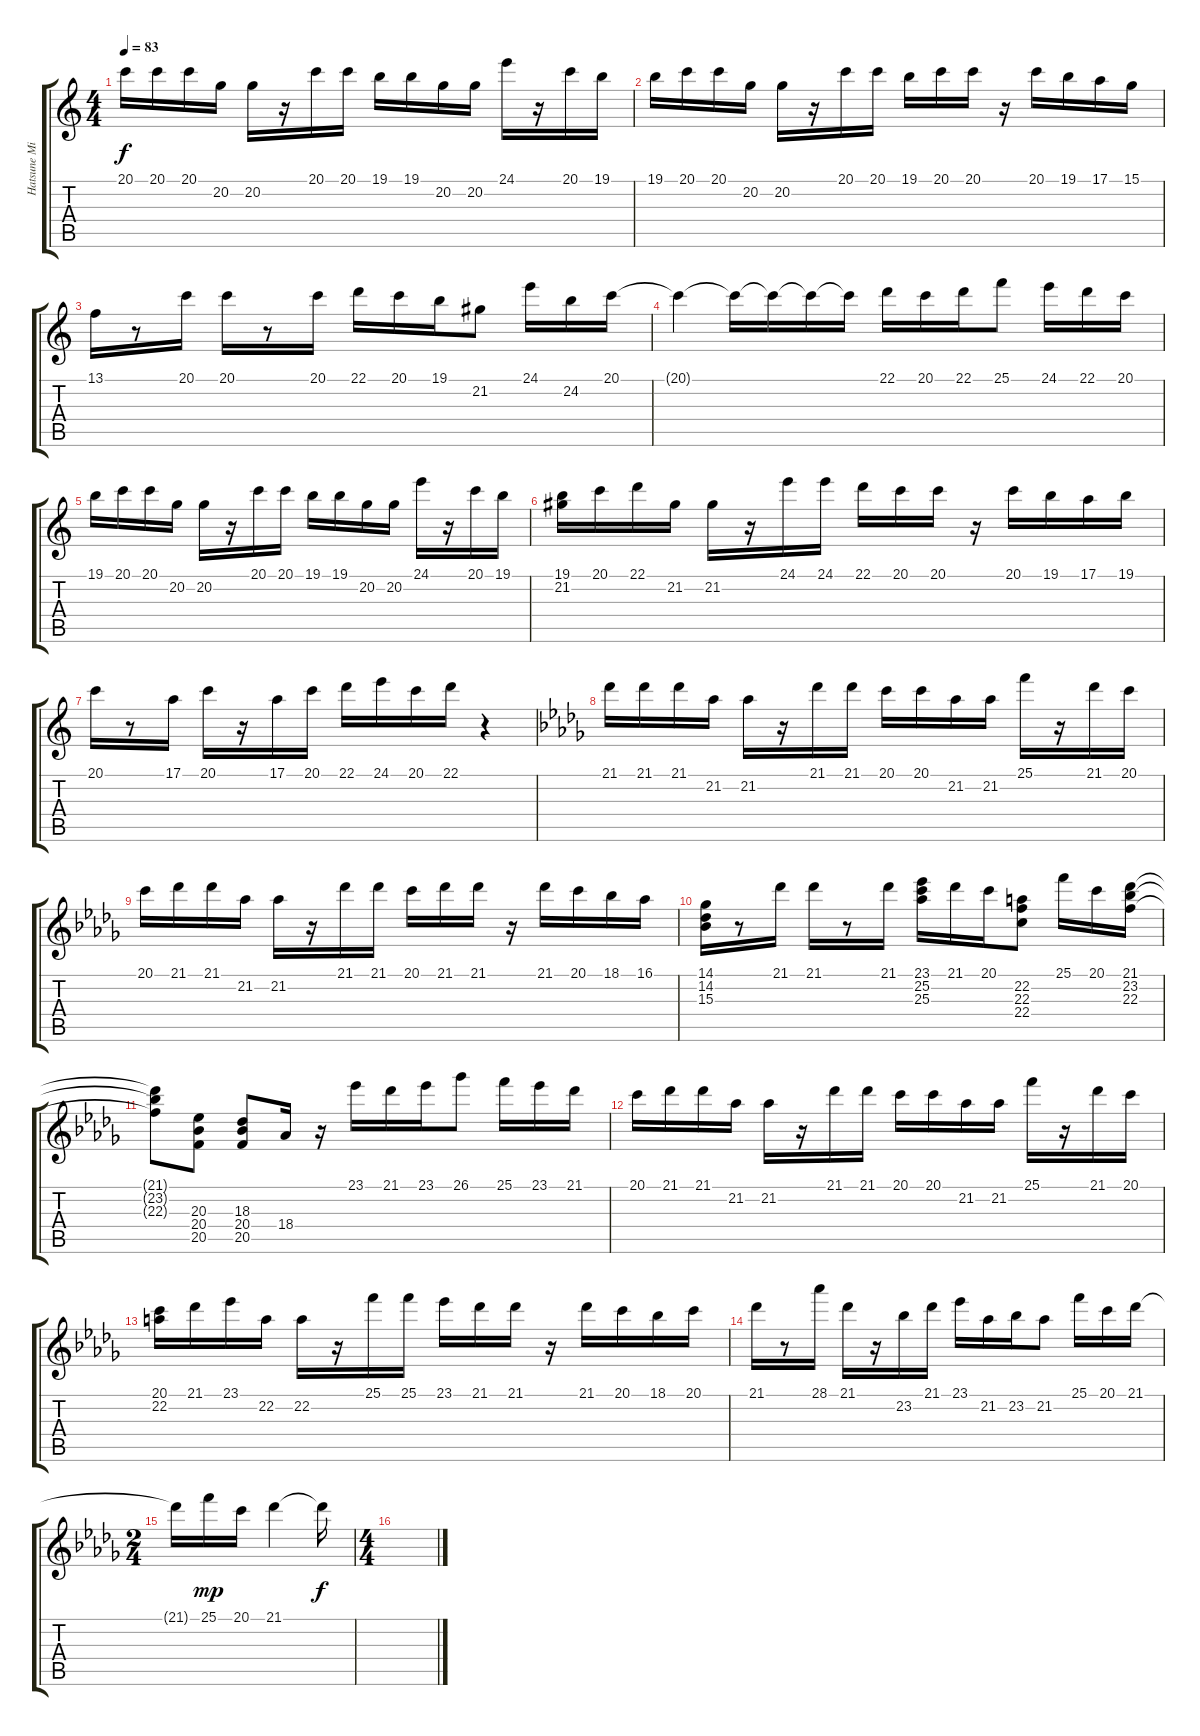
\track ("Hatsune Miku" "Hatsune Mi") {instrument lead1square}
\staff {score tabs}
\tuning (E4 B3 G3 D3 A2 E2) {hide}
\ts (4 4)
\tempo 83
\clef g2
\ks c
20.1.16{dy f} 20.1.16 20.1.16 20.2.16 20.2.16 r.16 20.1.16 20.1.16 19.1.16 19.1.16 20.2.16 20.2.16 24.1.16 r.16 20.1.16 19.1.16 |
19.1.16 20.1.16 20.1.16 20.2.16 20.2.16 r.16 20.1.16 20.1.16 19.1.16 20.1.16 20.1.16 r.16 20.1.16 19.1.16 17.1.16 15.1.16 |
13.1.16 r.8 20.1.16 20.1.16 r.8 20.1.16 22.1.16 20.1.16 19.1.16 21.2.8 24.1.16 24.2.16 20.1.16 |
20.1{t}.4 20.1{t}.16 20.1{t}.16 20.1{t}.16 20.1{t}.16 22.1.16 20.1.16 22.1.16 25.1.8 24.1.16 22.1.16 20.1.16 |
19.1.16 20.1.16 20.1.16 20.2.16 20.2.16 r.16 20.1.16 20.1.16 19.1.16 19.1.16 20.2.16 20.2.16 24.1.16 r.16 20.1.16 19.1.16 |
(19.1 21.2).16 20.1.16 22.1.16 21.2.16 21.2.16 r.16 24.1.16 24.1.16 22.1.16 20.1.16 20.1.16 r.16 20.1.16 19.1.16 17.1.16 19.1.16 |
20.1.16 r.8 17.1.16 20.1.16 r.16 17.1.16 20.1.16 22.1.16 24.1.16 20.1.16 22.1.16 r.4 |
\ks db
21.1.16 21.1.16 21.1.16 21.2.16 21.2.16 r.16 21.1.16 21.1.16 20.1.16 20.1.16 21.2.16 21.2.16 25.1.16 r.16 21.1.16 20.1.16 |
20.1.16 21.1.16 21.1.16 21.2.16 21.2.16 r.16 21.1.16 21.1.16 20.1.16 21.1.16 21.1.16 r.16 21.1.16 20.1.16 18.1.16 16.1.16 |
(14.1 14.2 15.3).16 r.8 21.1.16 21.1.16 r.8 21.1.16 (23.1 25.2 25.3).16 21.1.16 20.1.16 (22.2 22.3 22.4).8 25.1.16 20.1.16 (21.1 23.2 22.3).16 |
(21.1{t} 23.2{t} 22.3{t}).8 (20.3 20.4 20.5).8 (18.3 20.4 20.5).8 18.4.16 r.16 23.1.16 21.1.16 23.1.16 26.1.8 25.1.16 23.1.16 21.1.16 |
20.1.16 21.1.16 21.1.16 21.2.16 21.2.16 r.16 21.1.16 21.1.16 20.1.16 20.1.16 21.2.16 21.2.16 25.1.16 r.16 21.1.16 20.1.16 |
(20.1 22.2).16 21.1.16 23.1.16 22.2.16 22.2.16 r.16 25.1.16 25.1.16 23.1.16 21.1.16 21.1.16 r.16 21.1.16 20.1.16 18.1.16 20.1.16 |
21.1.16 r.8 28.1.16 21.1.16 r.16 23.2.16 21.1.16 23.1.16 21.2.16 23.2.16 21.2.8 25.1.16 20.1.16 21.1.16 |
\ts (2 4)
21.1{t}.16 25.1.16{dy mp} 20.1.16 21.1.4 21.1{t}.16{dy f} |
\ts (4 4)
